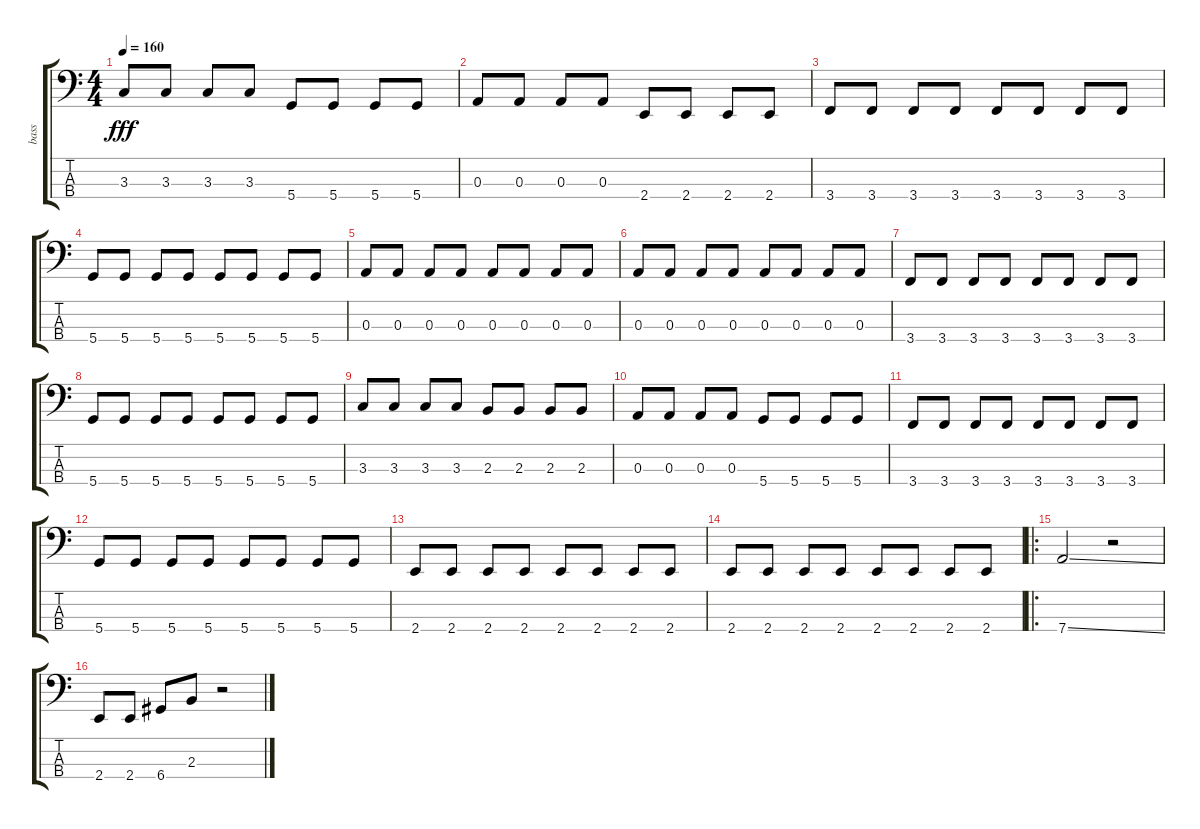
\track ("bass" "bass") {instrument electricbasspick}
\staff {score tabs}
\tuning (G2 D2 A1 D1) {hide}
\ts (4 4)
\tempo 160
\clef f4
\ks c
3.3.8{dy fff} 3.3.8 3.3.8 3.3.8 5.4.8 5.4.8 5.4.8 5.4.8 |
0.3.8 0.3.8 0.3.8 0.3.8 2.4.8 2.4.8 2.4.8 2.4.8 |
3.4.8 3.4.8 3.4.8 3.4.8 3.4.8 3.4.8 3.4.8 3.4.8 |
5.4.8 5.4.8 5.4.8 5.4.8 5.4.8 5.4.8 5.4.8 5.4.8 |
0.3.8 0.3.8 0.3.8 0.3.8 0.3.8 0.3.8 0.3.8 0.3.8 |
0.3.8 0.3.8 0.3.8 0.3.8 0.3.8 0.3.8 0.3.8 0.3.8 |
3.4.8 3.4.8 3.4.8 3.4.8 3.4.8 3.4.8 3.4.8 3.4.8 |
5.4.8 5.4.8 5.4.8 5.4.8 5.4.8 5.4.8 5.4.8 5.4.8 |
3.3.8 3.3.8 3.3.8 3.3.8 2.3.8 2.3.8 2.3.8 2.3.8 |
0.3.8 0.3.8 0.3.8 0.3.8 5.4.8 5.4.8 5.4.8 5.4.8 |
3.4.8 3.4.8 3.4.8 3.4.8 3.4.8 3.4.8 3.4.8 3.4.8 |
5.4.8 5.4.8 5.4.8 5.4.8 5.4.8 5.4.8 5.4.8 5.4.8 |
2.4.8 2.4.8 2.4.8 2.4.8 2.4.8 2.4.8 2.4.8 2.4.8 |
2.4.8 2.4.8 2.4.8 2.4.8 2.4.8 2.4.8 2.4.8 2.4.8 |
\ro
7.4{ss}.2 r.2 |
2.4.8 2.4.8 6.4.8 2.3.8 r.2
